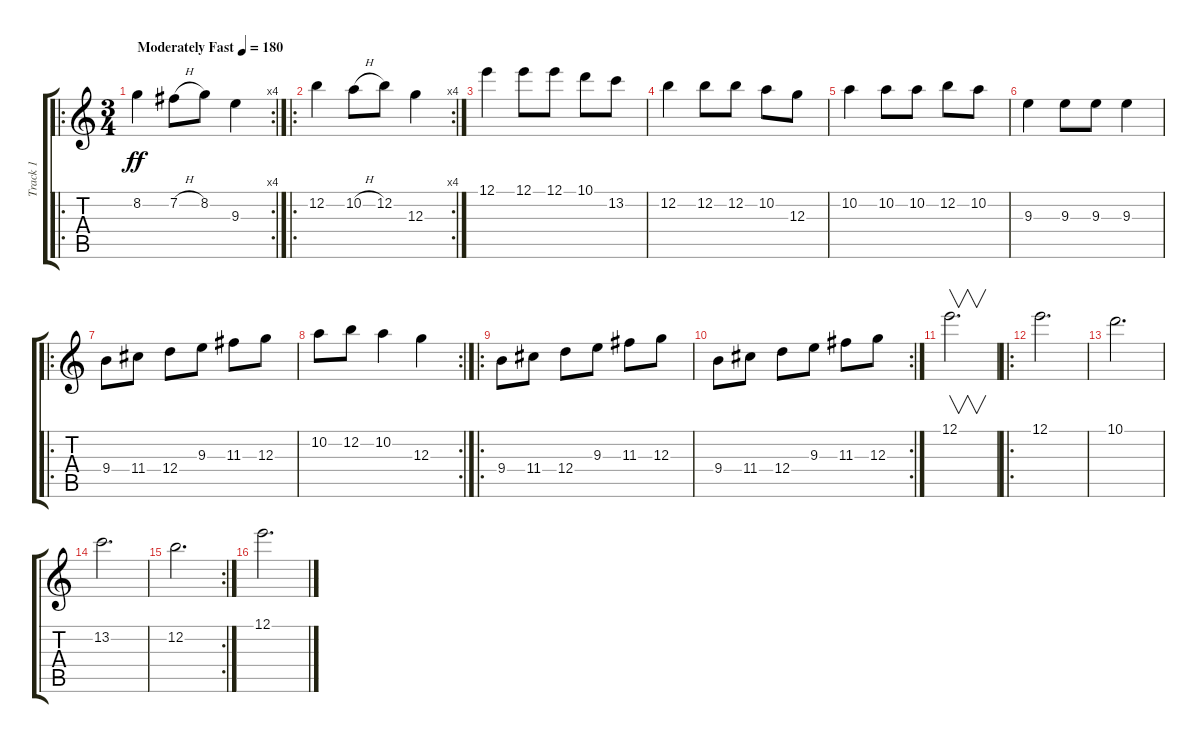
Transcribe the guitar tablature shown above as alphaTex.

\track ("Track 1" "Track 1") {instrument distortionguitar}
\staff {score tabs}
\tuning (E4 B3 G3 D3 A2 E2) {hide}
\ro
\rc 4
\ts (3 4)
\tempo (180 "Moderately Fast")
\clef g2
\ks c
8.2.4{dy ff instrument distortionguitar} 7.2{h}.8 8.2.8 9.3.4 |
\ro
\rc 4
12.2.4 10.2{h}.8 12.2.8 12.3.4 |
12.1.4 12.1.8 12.1.8 10.1.8 13.2.8 |
12.2.4 12.2.8 12.2.8 10.2.8 12.3.8 |
10.2.4 10.2.8 10.2.8 12.2.8 10.2.8 |
9.3.4 9.3.8 9.3.8 9.3.4 |
\ro
9.4.8 11.4.8 12.4.8 9.3.8 11.3.8 12.3.8 |
\rc 2
10.2.8 12.2.8 10.2.4 12.3.4 |
\ro
9.4.8 11.4.8 12.4.8 9.3.8 11.3.8 12.3.8 |
\rc 2
9.4.8 11.4.8 12.4.8 9.3.8 11.3.8 12.3.8 |
12.1.2{v d} |
\ro
12.1.2{d} |
10.1.2{d} |
13.2.2{d} |
\rc 2
12.2.2{d} |
12.1.2{d}
